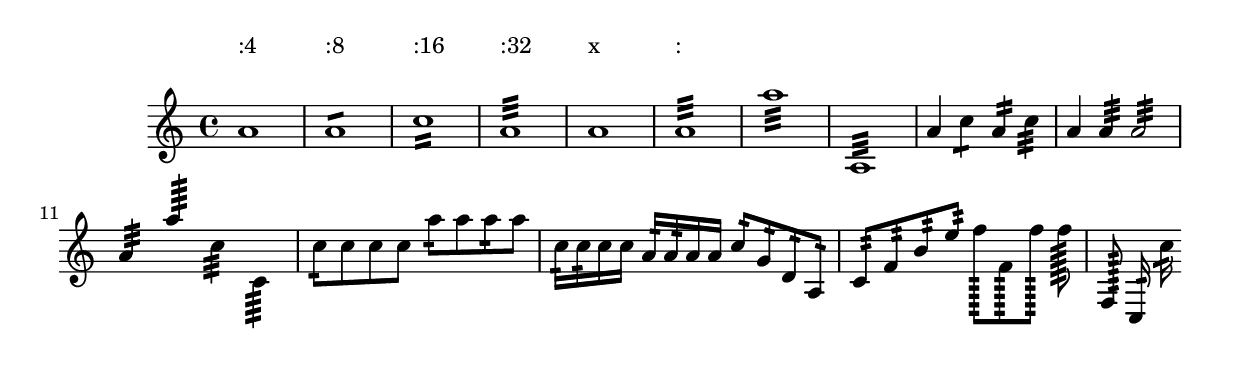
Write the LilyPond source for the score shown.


\version "2.10.0"
\header{
  texidoc="
Stem tremolos or rolls are tremolo signs that look like beam segments
crossing stems.  If the stem is in a beam, the tremolo must be parallel
to the beam.  If the stem is invisible (e.g. on a whole note), the
tremolo must be centered on the note. If the note has a flag (eg. an
unbeamed 8th note), the tremolo should be shortened if the stem is up
and tilted extra if the stem is down.

The tremolos should be positioned a fixed distance from the end of the
stems unless there is no stem, in which case they should be positioned
a fixed distance from the note head.
"
}



\context Voice \relative c''{
  \textSpannerUp
  \override TextScript  #'padding = #5
  a1:4^":4" a:8^":8" c:16^":16" a:32^":32" a^"x" a:^":"
  a':32 a,,:32
  a'4:4 c:8 a:16 c:32 a a: a2:
  \break
  \stemUp
  a4:32 a'4:64 
  \stemDown
  c,4:32 c,4:64
  \stemNeutral
  c'8:16 c c c
  a': a a: a
  c,16:32 c: c c a16:32 a: a a
  c8:16 g: d: a:
  c8:32 f: b: e:
  f8:256[ f,8: f':] f: \noBeam f,,: \noBeam c16:32 \noBeam c'':
}


